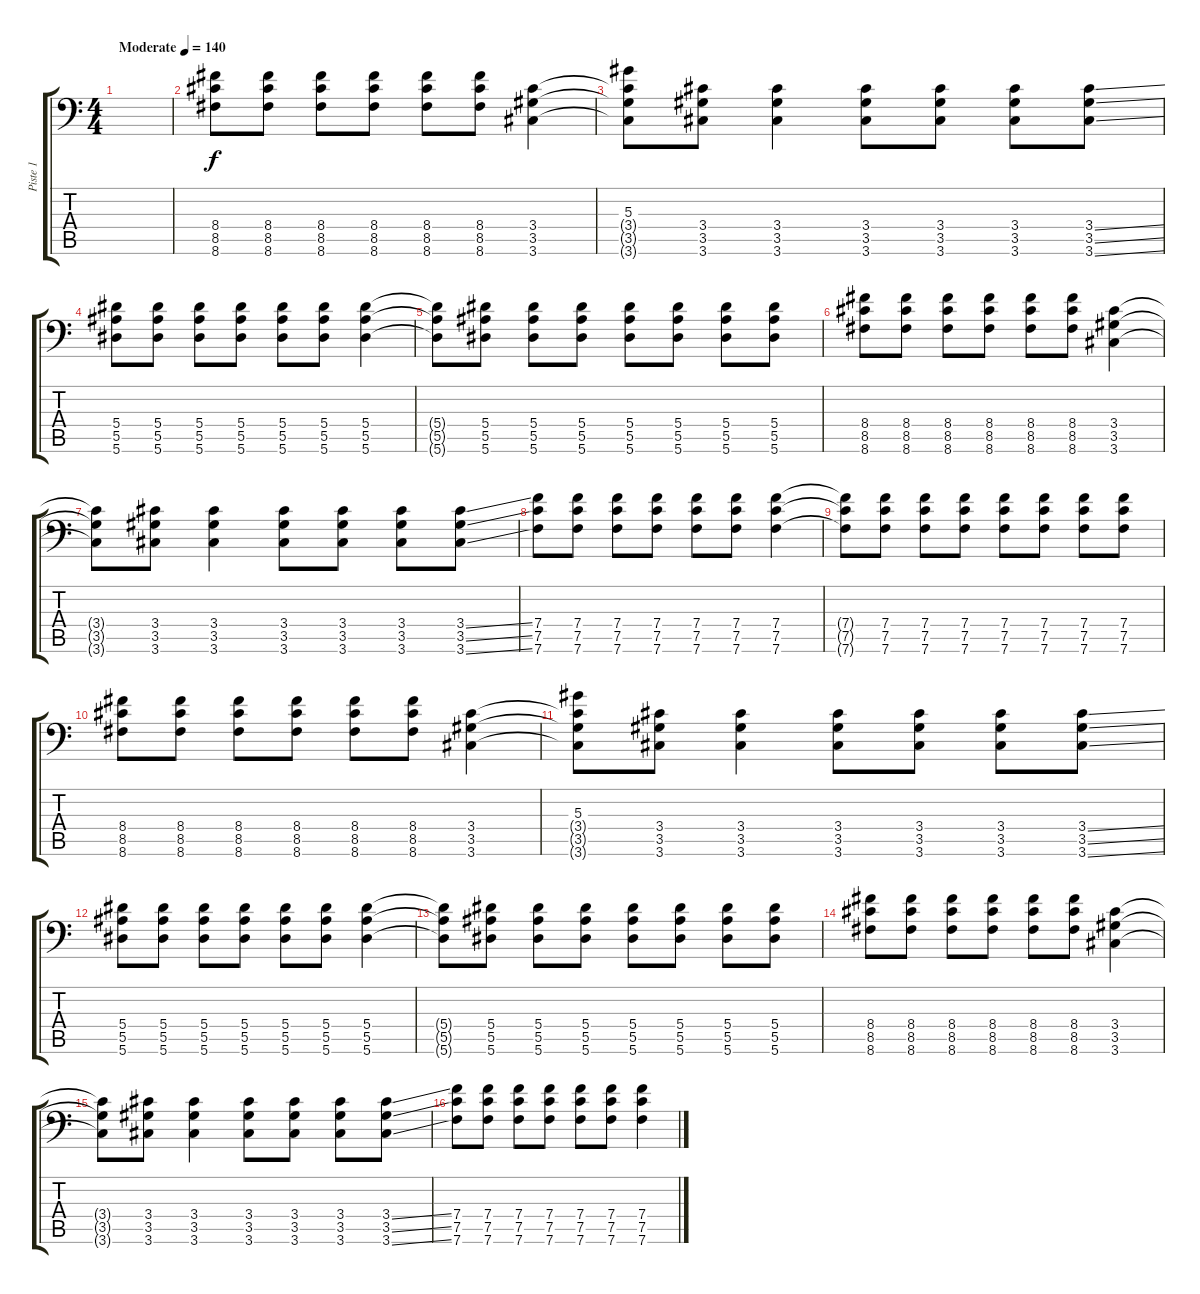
\track ("Piste 1" "Piste 1") {instrument distortionguitar}
\staff {score tabs}
\tuning (C4 G3 Eb3 Bb2 F2 Bb1) {hide}
\ts (4 4)
\tempo (140 "Moderate")
\clef f4
\ks c
|
(8.4 8.5 8.6).8 (8.4 8.5 8.6).8 (8.4 8.5 8.6).8 (8.4 8.5 8.6).8 (8.4 8.5 8.6).8 (8.4 8.5 8.6).8 (3.4 3.5 3.6).4 |
(5.3 3.4{t} 3.5{t} 3.6{t}).8 (3.4 3.5 3.6).8 (3.4 3.5 3.6).4 (3.4 3.5 3.6).8 (3.4 3.5 3.6).8 (3.4 3.5 3.6).8 (3.4{ss} 3.5{ss} 3.6{ss}).8 |
(5.4 5.5 5.6).8 (5.4 5.5 5.6).8 (5.4 5.5 5.6).8 (5.4 5.5 5.6).8 (5.4 5.5 5.6).8 (5.4 5.5 5.6).8 (5.4 5.5 5.6).4 |
(5.4{t} 5.5{t} 5.6{t}).8 (5.4 5.5 5.6).8 (5.4 5.5 5.6).8 (5.4 5.5 5.6).8 (5.4 5.5 5.6).8 (5.4 5.5 5.6).8 (5.4 5.5 5.6).8 (5.4 5.5 5.6).8 |
(8.4 8.5 8.6).8 (8.4 8.5 8.6).8 (8.4 8.5 8.6).8 (8.4 8.5 8.6).8 (8.4 8.5 8.6).8 (8.4 8.5 8.6).8 (3.4 3.5 3.6).4 |
(3.4{t} 3.5{t} 3.6{t}).8 (3.4 3.5 3.6).8 (3.4 3.5 3.6).4 (3.4 3.5 3.6).8 (3.4 3.5 3.6).8 (3.4 3.5 3.6).8 (3.4{ss} 3.5{ss} 3.6{ss}).8 |
(7.4 7.5 7.6).8 (7.4 7.5 7.6).8 (7.4 7.5 7.6).8 (7.4 7.5 7.6).8 (7.4 7.5 7.6).8 (7.4 7.5 7.6).8 (7.4 7.5 7.6).4 |
(7.4{t} 7.5{t} 7.6{t}).8 (7.4 7.5 7.6).8 (7.4 7.5 7.6).8 (7.4 7.5 7.6).8 (7.4 7.5 7.6).8 (7.4 7.5 7.6).8 (7.4 7.5 7.6).8 (7.4 7.5 7.6).8 |
(8.4 8.5 8.6).8 (8.4 8.5 8.6).8 (8.4 8.5 8.6).8 (8.4 8.5 8.6).8 (8.4 8.5 8.6).8 (8.4 8.5 8.6).8 (3.4 3.5 3.6).4 |
(5.3 3.4{t} 3.5{t} 3.6{t}).8 (3.4 3.5 3.6).8 (3.4 3.5 3.6).4 (3.4 3.5 3.6).8 (3.4 3.5 3.6).8 (3.4 3.5 3.6).8 (3.4{ss} 3.5{ss} 3.6{ss}).8 |
(5.4 5.5 5.6).8 (5.4 5.5 5.6).8 (5.4 5.5 5.6).8 (5.4 5.5 5.6).8 (5.4 5.5 5.6).8 (5.4 5.5 5.6).8 (5.4 5.5 5.6).4 |
(5.4{t} 5.5{t} 5.6{t}).8 (5.4 5.5 5.6).8 (5.4 5.5 5.6).8 (5.4 5.5 5.6).8 (5.4 5.5 5.6).8 (5.4 5.5 5.6).8 (5.4 5.5 5.6).8 (5.4 5.5 5.6).8 |
(8.4 8.5 8.6).8 (8.4 8.5 8.6).8 (8.4 8.5 8.6).8 (8.4 8.5 8.6).8 (8.4 8.5 8.6).8 (8.4 8.5 8.6).8 (3.4 3.5 3.6).4 |
(3.4{t} 3.5{t} 3.6{t}).8 (3.4 3.5 3.6).8 (3.4 3.5 3.6).4 (3.4 3.5 3.6).8 (3.4 3.5 3.6).8 (3.4 3.5 3.6).8 (3.4{ss} 3.5{ss} 3.6{ss}).8 |
(7.4 7.5 7.6).8 (7.4 7.5 7.6).8 (7.4 7.5 7.6).8 (7.4 7.5 7.6).8 (7.4 7.5 7.6).8 (7.4 7.5 7.6).8 (7.4 7.5 7.6).4
